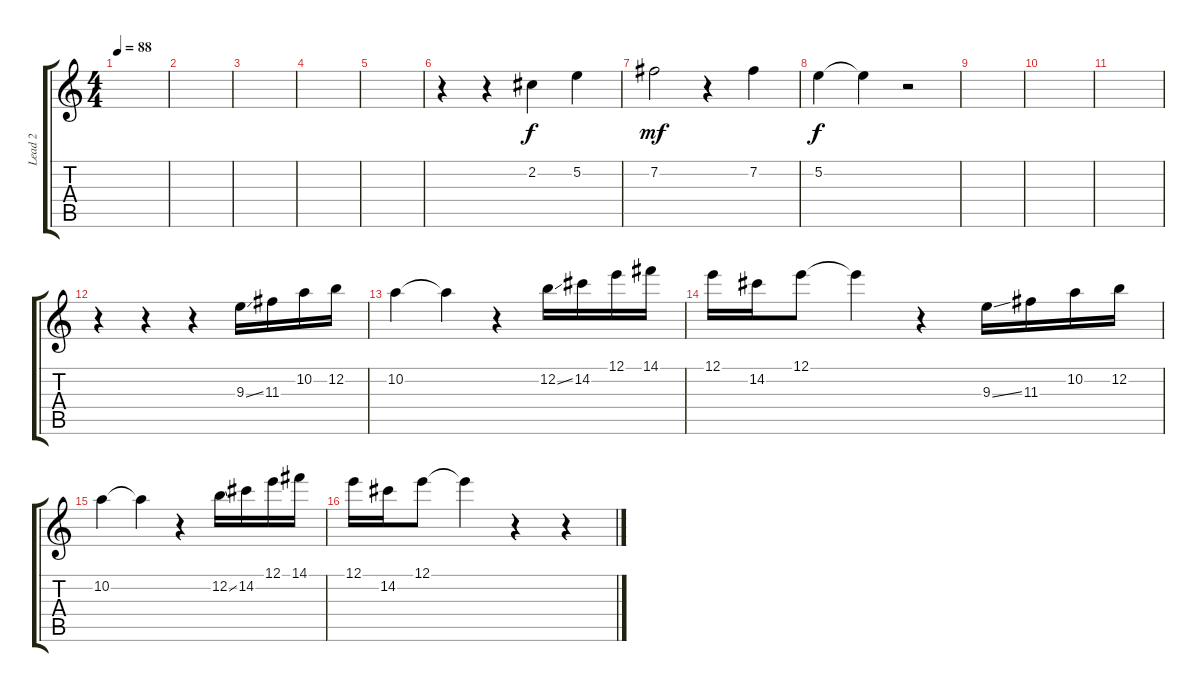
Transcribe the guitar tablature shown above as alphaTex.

\track ("Lead 2" "Lead 2") {instrument overdrivenguitar}
\staff {score tabs}
\tuning (E4 B3 G3 D3 A2 E2) {hide}
\ts (4 4)
\tempo 88
\clef g2
\ks c
|
|
|
|
|
r.4 r.4 2.2.4 5.2.4 |
7.2.2{dy mf} r.4 7.2.4 |
5.2.4{dy f} 5.2{t}.4 r.2 |
|
|
|
r.4 r.4 r.4 9.3{ss}.16{volume 15} 11.3.16 10.2.16 12.2.16 |
10.2.4 10.2{t}.4 r.4 12.2{ss}.16 14.2.16 12.1.16 14.1.16 |
12.1.16 14.2.16 12.1.8 12.1{t}.4 r.4 9.3{ss}.16 11.3.16 10.2.16 12.2.16 |
10.2.4 10.2{t}.4 r.4 12.2{ss}.16 14.2.16 12.1.16 14.1.16 |
12.1.16 14.2.16 12.1.8 12.1{t}.4 r.4 r.4
